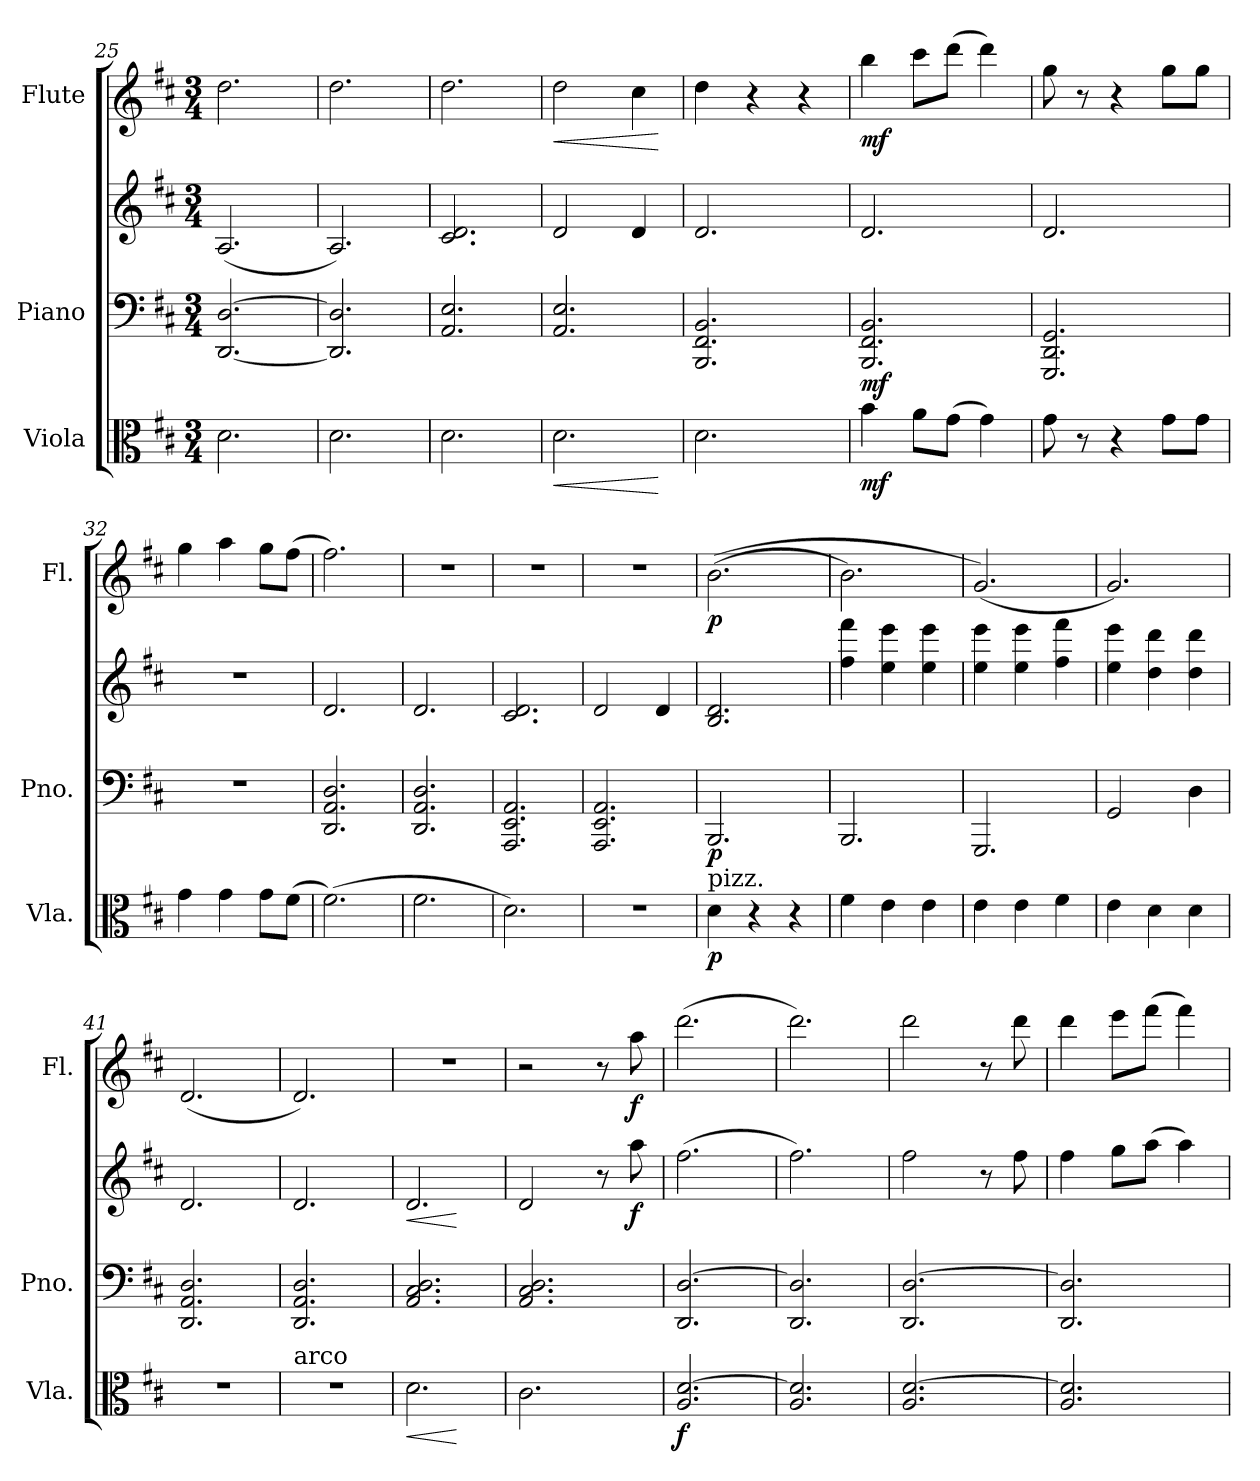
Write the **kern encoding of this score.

**kern	**dynam	**kern	**kern	**dynam	**kern	**dynam
*part3	*part3	*part2	*part2	*part2	*part1	*part1
*staff4	*staff4	*staff3	*staff2	*staff2/3	*staff1	*staff1
*I"Viola	*	*I"Piano	*	*	*I"Flute	*
*I'Vla.	*	*I'Pno.	*	*	*I'Fl.	*
*clefC3	*	*clefF4	*clefG2	*	*clefG2	*
*k[f#c#]	*	*k[f#c#]	*k[f#c#]	*	*k[f#c#]	*
*M3/4	*	*M3/4	*M3/4	*	*M3/4	*
=25	=25	=25	=25	=25	=25	=25
2.d\	.	[2.DD/ [2.D/	(2.A/	.	2.dd\	.
=26	=26	=26	=26	=26	=26	=26
2.d\	.	2.DD/] 2.D/]	2.A/)	.	2.dd\	.
=27	=27	=27	=27	=27	=27	=27
2.d\	.	2.AA/ 2.E/	2.c#/ 2.d/	.	2.dd\	.
=28	=28	=28	=28	=28	=28	=28
!	!LO:HP:b	!	!	!	!	!LO:HP:b
2.d\	<	2.AA/ 2.E/	2d/	.	2dd\	<
.	.	.	4d/	.	4cc#\	.
.	[	.	.	.	.	[
=29	=29	=29	=29	=29	=29	=29
2.d\	.	2.BBB/ 2.FF#/ 2.BB/	2.d/	.	4dd\	.
.	.	.	.	.	4r	.
.	.	.	.	.	4r	.
!!LO:PB:g=z
=30	=30	=30	=30	=30	=30	=30
!	!LO:DY:b	!	!	!LO:DY:b=2	!	!LO:DY:b
4b\	mf	2.BBB/ 2.FF#/ 2.BB/	2.d/	mf	4bb\	mf
8a\L	.	.	.	.	8ccc#\L	.
(8g\J	.	.	.	.	(8ddd\J	.
4g\)	.	.	.	.	4ddd\)	.
=31	=31	=31	=31	=31	=31	=31
8g\	.	2.GGG/ 2.DD/ 2.GG/	2.d/	.	8gg\	.
8r	.	.	.	.	8r	.
4r	.	.	.	.	4r	.
8g\L	.	.	.	.	8gg\L	.
8g\J	.	.	.	.	8gg\J	.
=32	=32	=32	=32	=32	=32	=32
4g\	.	2.r	2.r	.	4gg\	.
4g\	.	.	.	.	4aa\	.
8g\L	.	.	.	.	8gg\L	.
(8f#\J	.	.	.	.	(8ff#\J	.
=33	=33	=33	=33	=33	=33	=33
(2.f#\)	.	2.DD/ 2.AA/ 2.D/	2.d/	.	2.ff#\)	.
=34	=34	=34	=34	=34	=34	=34
2.f#\	.	2.DD/ 2.AA/ 2.D/	2.d/	.	2.r	.
=35	=35	=35	=35	=35	=35	=35
2.d\)	.	2.AAA/ 2.EE/ 2.AA/	2.c#/ 2.d/	.	2.r	.
=36	=36	=36	=36	=36	=36	=36
2.r	.	2.AAA/ 2.EE/ 2.AA/	2d/	.	2.r	.
.	.	.	4d/	.	.	.
=37	=37	=37	=37	=37	=37	=37
!LO:TX:a:t=pizz.	!	!	!	!	!	!
!	!LO:DY:b	!	!	!LO:DY:b=2	!	!LO:DY:b
4d\	p	2.BBB/	2.B/ 2.d/	p	((2.b\	p
4r	.	.	.	.	.	.
4r	.	.	.	.	.	.
!!LO:LB:g=z
=38	=38	=38	=38	=38	=38	=38
4f#\	.	2.BBB/	4ff#\ 4fff#\	.	2.b\)	.
4e\	.	.	4ee\ 4eee\	.	.	.
4e\	.	.	4ee\ 4eee\	.	.	.
=39	=39	=39	=39	=39	=39	=39
4e\	.	2.GGG/	4ee\ 4eee\	.	(2.g/)	.
4e\	.	.	4ee\ 4eee\	.	.	.
4f#\	.	.	4ff#\ 4fff#\	.	.	.
=40	=40	=40	=40	=40	=40	=40
4e\	.	2GG/	4ee\ 4eee\	.	2.g/)	.
4d\	.	.	4dd\ 4ddd\	.	.	.
4d\	.	4D\	4dd\ 4ddd\	.	.	.
=41	=41	=41	=41	=41	=41	=41
2.r	.	2.DD/ 2.AA/ 2.D/	2.d/	.	(2.d/	.
=42	=42	=42	=42	=42	=42	=42
!LO:TX:a:t=arco	!	!	!	!	!	!
2.r	.	2.DD/ 2.AA/ 2.D/	2.d/	.	2.d/)	.
=43	=43	=43	=43	=43	=43	=43
!	!LO:HP:b	!	!	!LO:HP:b	!	!
2.d\	<	2.AA/ 2.C#/ 2.D/	2.d/	<	2.r	.
.	[	.	.	[	.	.
=44	=44	=44	=44	=44	=44	=44
2.c#\	.	2.AA/ 2.C#/ 2.D/	2d/	.	2r	.
.	.	.	8r	.	8r	.
!	!	!	!	!LO:DY:b	!	!LO:DY:b
.	.	.	8aa\	f	8aa\	f
=45	=45	=45	=45	=45	=45	=45
!	!LO:DY:b	!	!	!	!	!
2.A/ [2.d/	f	2.DD/ [2.D/	(2.ff#\	.	(2.ddd\	.
=46	=46	=46	=46	=46	=46	=46
2.A/ 2.d/]	.	2.DD/ 2.D/]	2.ff#\)	.	2.ddd\)	.
!!LO:LB:g=z
=47	=47	=47	=47	=47	=47	=47
2.A/ [2.d/	.	2.DD/ [2.D/	2ff#\	.	2ddd\	.
.	.	.	8r	.	8r	.
.	.	.	8ff#\	.	8ddd\	.
=48	=48	=48	=48	=48	=48	=48
2.A/ 2.d/]	.	2.DD/ 2.D/]	4ff#\	.	4ddd\	.
.	.	.	8gg\L	.	8eee\L	.
.	.	.	(8aa\J	.	(8fff#\J	.
.	.	.	4aa\)	.	4fff#\)	.
=	=	=	=	=	=	=
*-	*-	*-	*-	*-	*-	*-
